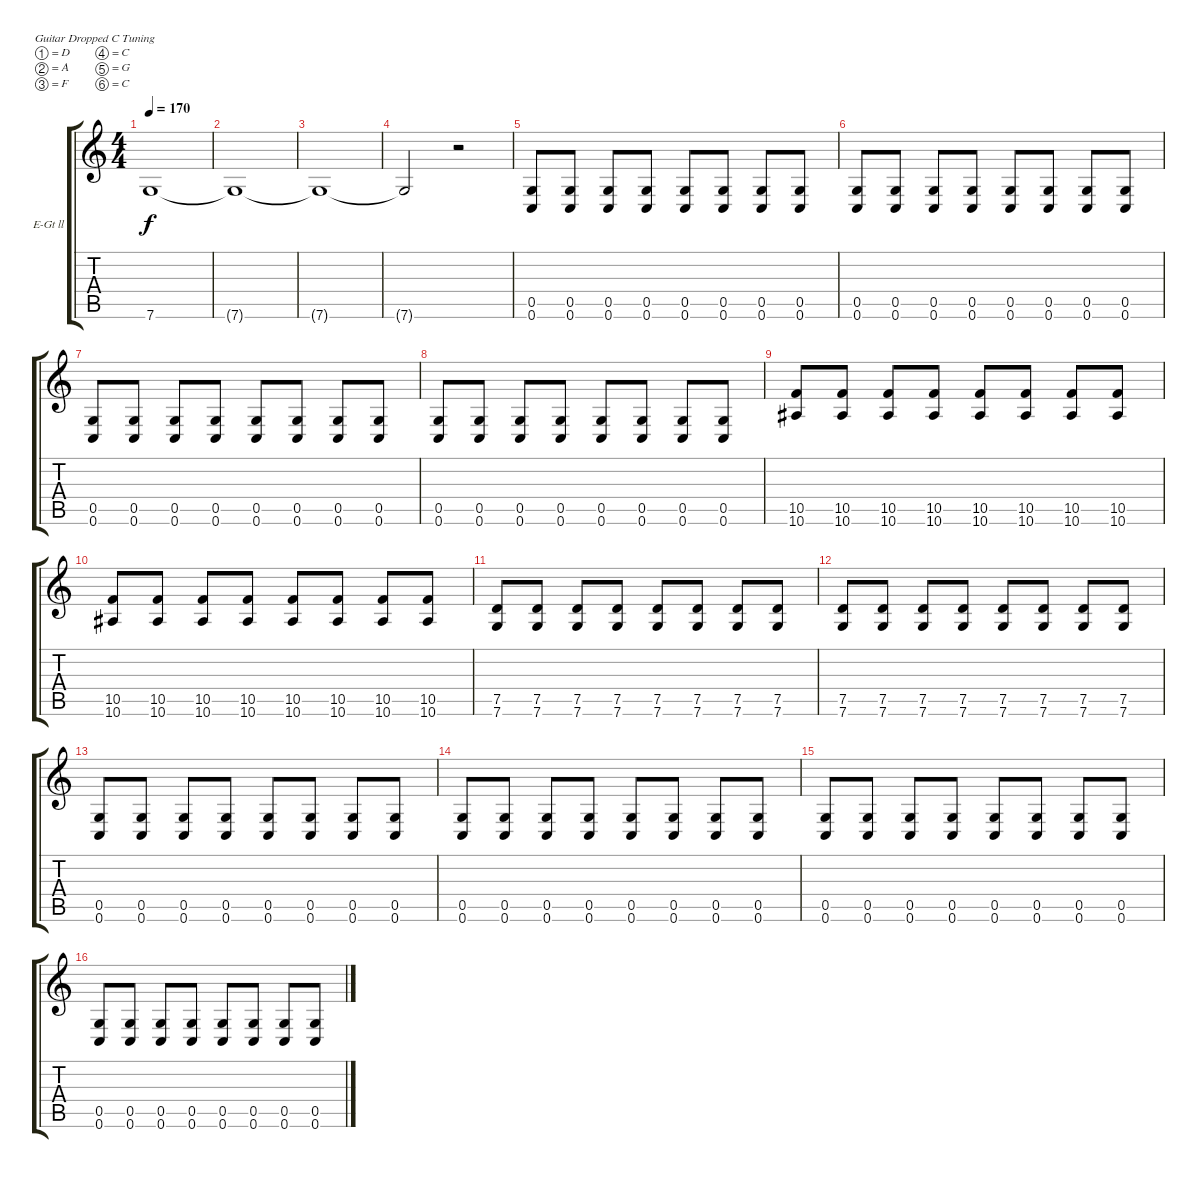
\defaultSystemsLayout 4
\bracketExtendMode groupsimilarinstruments
\firstSystemTrackNameOrientation horizontal
\otherSystemsTrackNameOrientation horizontal
\track ("Guitar ll" "E-Gt ll") {instrument overdrivenguitar}
\staff {score tabs}
\tuning (D4 A3 F3 C3 G2 C2)
\ts (4 4)
\tempo 170
\clef g2
\ks c
7.6.1{dy f} |
7.6{t}.1 |
7.6{t}.1 |
7.6{t}.2 r.2 |
(0.5 0.6).8 (0.6 0.5).8 (0.6 0.5).8 (0.6 0.5).8 (0.6 0.5).8 (0.6 0.5).8 (0.6 0.5).8 (0.6 0.5).8 |
(0.6 0.5).8 (0.6 0.5).8 (0.6 0.5).8 (0.6 0.5).8 (0.6 0.5).8 (0.6 0.5).8 (0.6 0.5).8 (0.6 0.5).8 |
(0.6 0.5).8 (0.6 0.5).8 (0.6 0.5).8 (0.6 0.5).8 (0.6 0.5).8 (0.6 0.5).8 (0.6 0.5).8 (0.6 0.5).8 |
(0.6 0.5).8 (0.6 0.5).8 (0.6 0.5).8 (0.6 0.5).8 (0.6 0.5).8 (0.6 0.5).8 (0.6 0.5).8 (0.6 0.5).8 |
(10.5 10.6).8 (10.5 10.6).8 (10.5 10.6).8 (10.5 10.6).8 (10.5 10.6).8 (10.5 10.6).8 (10.5 10.6).8 (10.5 10.6).8 |
(10.5 10.6).8 (10.5 10.6).8 (10.5 10.6).8 (10.5 10.6).8 (10.5 10.6).8 (10.5 10.6).8 (10.5 10.6).8 (10.5 10.6).8 |
(7.5 7.6).8 (7.5 7.6).8 (7.5 7.6).8 (7.5 7.6).8 (7.5 7.6).8 (7.5 7.6).8 (7.5 7.6).8 (7.5 7.6).8 |
(7.5 7.6).8 (7.5 7.6).8 (7.5 7.6).8 (7.5 7.6).8 (7.5 7.6).8 (7.5 7.6).8 (7.5 7.6).8 (7.5 7.6).8 |
(0.5 0.6).8 (0.6 0.5).8 (0.6 0.5).8 (0.6 0.5).8 (0.6 0.5).8 (0.6 0.5).8 (0.6 0.5).8 (0.6 0.5).8 |
(0.6 0.5).8 (0.6 0.5).8 (0.6 0.5).8 (0.6 0.5).8 (0.6 0.5).8 (0.6 0.5).8 (0.6 0.5).8 (0.6 0.5).8 |
(0.6 0.5).8 (0.6 0.5).8 (0.6 0.5).8 (0.6 0.5).8 (0.6 0.5).8 (0.6 0.5).8 (0.6 0.5).8 (0.6 0.5).8 |
(0.6 0.5).8 (0.6 0.5).8 (0.6 0.5).8 (0.6 0.5).8 (0.6 0.5).8 (0.6 0.5).8 (0.6 0.5).8 (0.6 0.5).8
